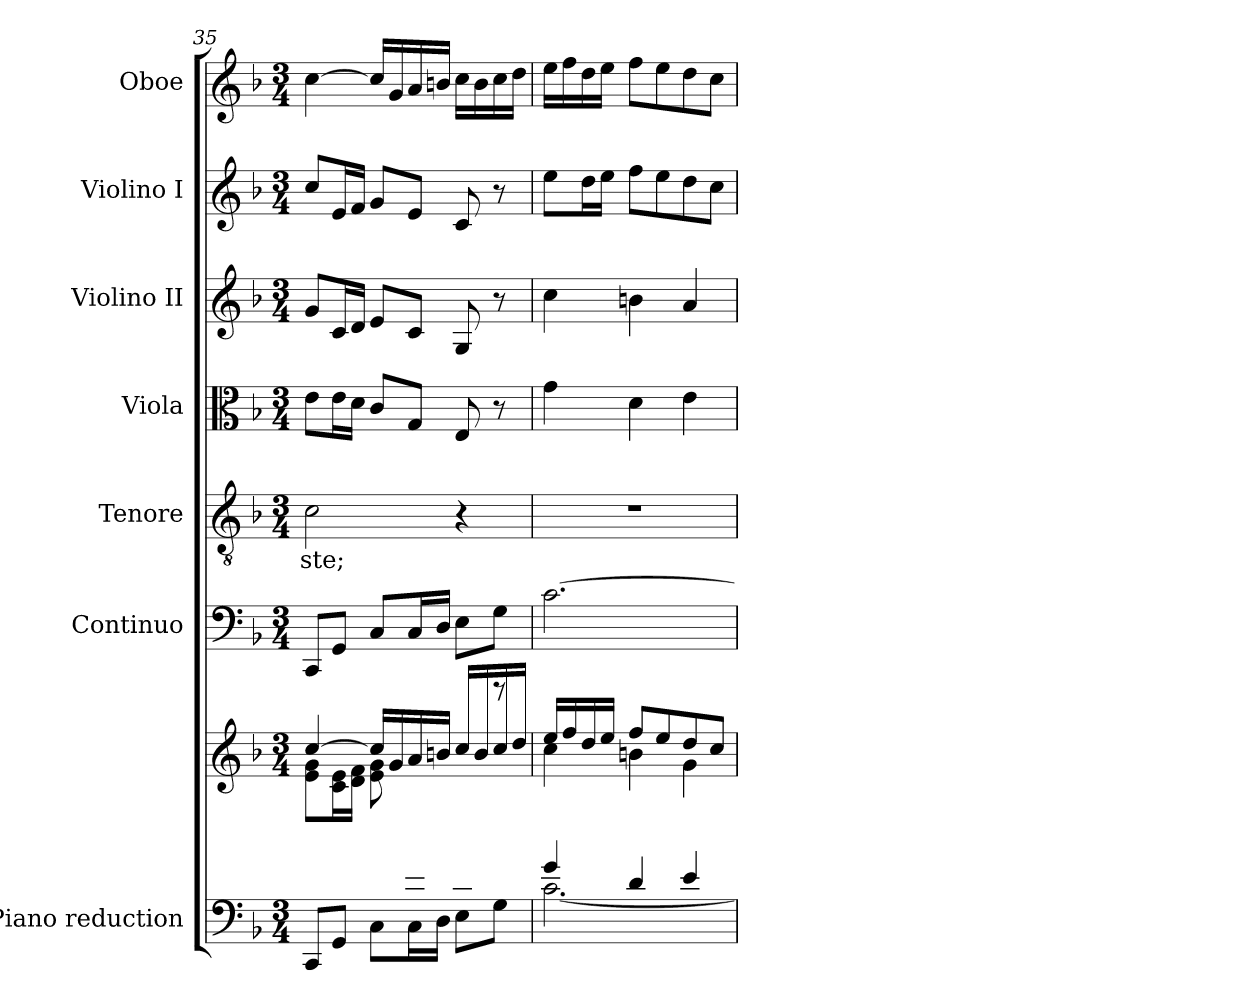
**kern	**kern	**kern	**kern	**text	**kern	**kern	**kern	**kern
*part7	*part7	*part6	*part5	*part5	*part4	*part3	*part2	*part1
*staff8	*staff7	*staff6	*staff5	*staff5	*staff4	*staff3	*staff2	*staff1
*I"Piano reduction	*	*I"Continuo	*I"Tenore	*	*I"Viola	*I"Violino II	*I"Violino I	*I"Oboe
*I'Pno	*	*	*	*	*I'Vla	*I'Vln	*I'Vln	*I'Ob
!!LO:PB:g=z
*clefF4	*clefG2	*clefF4	*clefGv2	*	*clefC3	*clefG2	*clefG2	*clefG2
*k[b-]	*k[b-]	*k[b-]	*k[b-]	*	*k[b-]	*k[b-]	*k[b-]	*k[b-]
*M3/4	*M3/4	*M3/4	*M3/4	*	*M3/4	*M3/4	*M3/4	*M3/4
=35	=35	=35	=35	=35	=35	=35	=35	=35
*^	*^	*	*	*	*	*	*	*
!	!	!	!	!	!	!LO:LY:b	!	!	!	!
4.ryy	8CC/L	[4cc/	8e\ 8g\L	8CC/L	2c\	-ste;	8e\L	8g/L	8cc/L	[4cc\
.	8GG/J	.	16c\ 16e\L	8GG/J	.	.	16e\L	16c/L	16e/L	.
.	.	.	16d\ 16f\JJ	.	.	.	16d\JJ	16d/JJ	16f/JJ	.
.	8C\L	16cc/LL]	8e\ 8g\L	8C/L	.	.	8c/L	8e/L	8g/L	16cc/LL]
.	.	16g/	.	.	.	.	.	.	.	16g/
8G/ 8c/ 8e/	16C\L	16a/	4ryy	16C/L	.	.	8G/J	8c/J	8e/J	16a/
.	16D\JJ	16bn/JJ	.	16D/JJ	.	.	.	.	.	16bn/JJ
8G/ 8c/J	8E\L	16cc/LL	.	8E\L	4r	.	8E/	8G/	8c/	16cc\LL
.	.	16b/	.	.	.	.	.	.	.	16b\
8ryy	8G\J	16cc/	8rggg	8G\J	.	.	8r	8r	8r	16cc\
.	.	16dd/JJ	.	.	.	.	.	.	.	16dd\JJ
=36	=36	=36	=36	=36	=36	=36	=36	=36	=36	=36
4g/	[2.c\	16ee/LL	4cc\	[2.c\	2.r	.	4g\	4cc\	8ee\L	16ee\LL
.	.	16ff/	.	.	.	.	.	.	.	16ff\
.	.	16dd/	.	.	.	.	.	.	16dd\L	16dd\
.	.	16ee/JJ	.	.	.	.	.	.	16ee\JJ	16ee\JJ
4d/	.	8ff/L	4bn\	.	.	.	4d\	4bn\	8ff\L	8ff\L
.	.	8ee/	.	.	.	.	.	.	8ee\	8ee\
4e/	.	8dd/	4g\	.	.	.	4e\	4a/	8dd\	8dd\
.	.	8cc/J	.	.	.	.	.	.	8cc\J	8cc\J
*v	*v	*	*	*	*	*	*	*	*	*
*	*v	*v	*	*	*	*	*	*	*
=	=	=	=	=	=	=	=	=
*-	*-	*-	*-	*-	*-	*-	*-	*-
